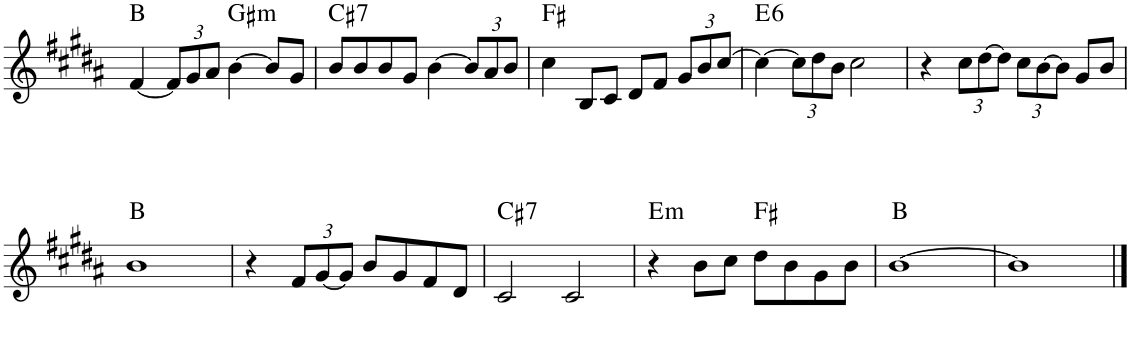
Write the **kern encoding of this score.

**kern	**harte
*part1	*part1
*staff1	*
*I"Piano	*
*I'Pno.	*
!!LO:PB:g=z
*clefG2	*
*k[f#c#g#d#a#]	*
*M4/4	*
=31	=31
[4f#/	B:maj
*Xbrackettup	*
12f#/L]	.
12g#/	.
12a#/J	.
!	!LO:H:kt=m
[4b\	G#:min
8b/L]	.
8g#/J	.
=32	=32
!	!LO:H:kt=7
8b/L	C#:7
8b/	.
8b/	.
8g#/J	.
[4b\	.
12b/L]	.
12a#/	.
12b/J	.
=33	=33
4cc#\	F#:maj
8B/L	.
8c#/J	.
8d#/L	.
8f#/J	.
12g#/L	.
12b/	.
[12cc#/J	.
=34	=34
!	!LO:H:kt=6
4cc#\_	E:maj6
12cc#\L]	.
12dd#\	.
12b\J	.
2cc#\	.
=35	=35
4r	.
12cc#\L	.
[12dd#\	.
12dd#\J]	.
12cc#\L	.
[12b\	.
12b\J]	.
8g#/L	.
8b/J	.
!!LO:LB:g=z
=36	=36
1b	B:maj
=37	=37
4r	.
12f#/L	.
[12g#/	.
12g#/J]	.
8b/L	.
8g#/	.
8f#/	.
8d#/J	.
=38	=38
!	!LO:H:kt=7
2c#/	C#:7
2c#/	.
=39	=39
!	!LO:H:kt=m
4r	E:min
8b\L	.
8cc#\J	.
8dd#\L	F#:maj
8b\	.
8g#\	.
8b\J	.
=40	=40
[1b	B:maj
=41	=41
1b]	.
==	==
*-	*-
